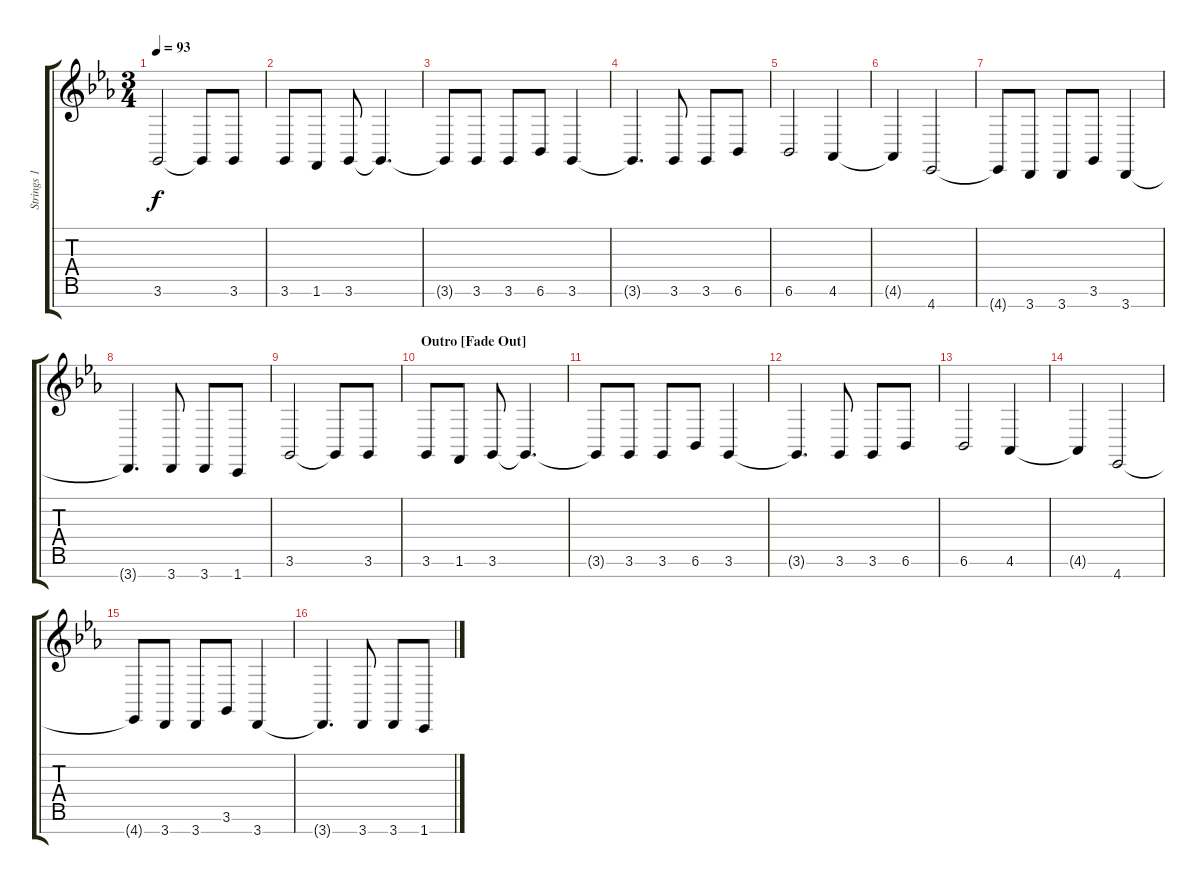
\track ("Strings 1" "Strings 1") {instrument synthstrings1}
\staff {score tabs}
\tuning (E4 B3 G3 D3 A2 E2 B1) {hide}
\ts (3 4)
\tempo 93
\clef g2
\ks cminor
3.6.2{dy f} 3.6{t}.8 3.6.8 |
3.6.8 1.6.8 3.6.8 3.6{t}.4{d} |
3.6{t}.8 3.6.8 3.6.8 6.6.8 3.6.4 |
3.6{t}.4{d} 3.6.8 3.6.8 6.6.8 |
6.6.2 4.6.4 |
4.6{t}.4 4.7.2 |
4.7{t}.8 3.7.8 3.7.8 3.6.8 3.7.4 |
3.7{t}.4{d} 3.7.8 3.7.8 1.7.8 |
3.6.2 3.6{t}.8 3.6.8 |
\section ("" "Outro [Fade Out]")
3.6.8{volume 7} 1.6.8 3.6.8 3.6{t}.4{d} |
3.6{t}.8 3.6.8 3.6.8 6.6.8 3.6.4 |
3.6{t}.4{d} 3.6.8 3.6.8 6.6.8 |
6.6.2 4.6.4 |
4.6{t}.4{volume 0} 4.7.2 |
4.7{t}.8 3.7.8 3.7.8 3.6.8 3.7.4 |
3.7{t}.4{d} 3.7.8 3.7.8 1.7.8
